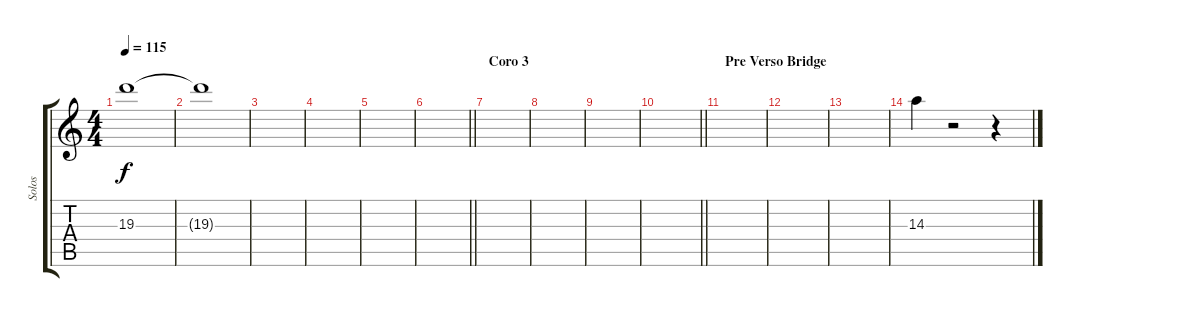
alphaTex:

\track ("Solos" "Solos") {instrument overdrivenguitar}
\staff {score tabs}
\tuning (E4 B3 G3 D3 A2 E2) {hide}
\ts (4 4)
\tempo 115
\clef g2
\ks c
19.3{t}.1{dy f} |
19.3{t}.1 |
|
|
|
\barLineRight lightlight
|
\section ("" "Coro 3")
|
|
|
\barLineRight lightlight
|
\section ("" "Pre Verso Bridge")
|
|
|
14.3.4 r.2 r.4
